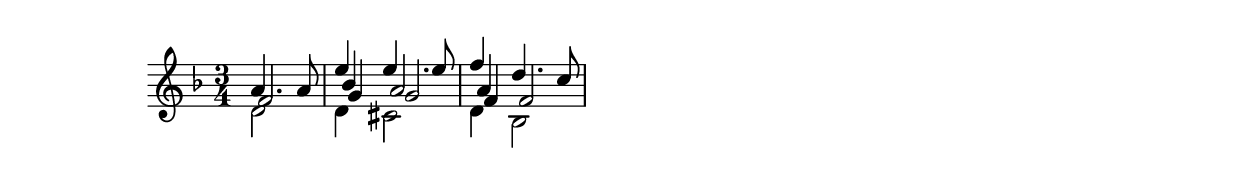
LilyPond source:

%% Do not edit this file; it is auto-generated from LSR http://lsr.dsi.unimi.it
%% This file is in the public domain.
\version "2.11.61"

\header {
  lsrtags = "simultaneous-notes"

 doctitlees = "Voces adicionales para evitar colisiones"
 texidoces = "
En ciertos casos de polifonía compleja, se necesitan voces adicionales
para evitar colisiones entre las notas.  Las voces adicionales se
añaden definiendo una variable que utiliza la función de Scheme
context-spec-music.

"

  texidoc = "
In some instances of complex polyphonic music, additional voices are
necessary to prevent collisions between notes.  If more than four
parallel voices are needed, additional voices can be added by defining
a variable using the Scheme function @code{context-spec-music}.

"
  doctitle = "Additional voices to avoid collisions"
} % begin verbatim
voiceFive = #(context-spec-music (make-voice-props-set 4) 'Voice)
\relative c'' {
  \time 3/4 \key d \minor \partial 2
  <<
    { \voiceOne
      a4. a8
      e'4 e4. e8
      f4 d4. c8
    } \\ {
      \voiceThree
      f,2
      bes4 a2
      a4 s2
    } \\ {
      \voiceFive
      s2
      g4 g2
      f4 f2
    } \\ {
      \voiceTwo
      d2
      d4 cis2
      d4 bes2
    }
  >>
}
